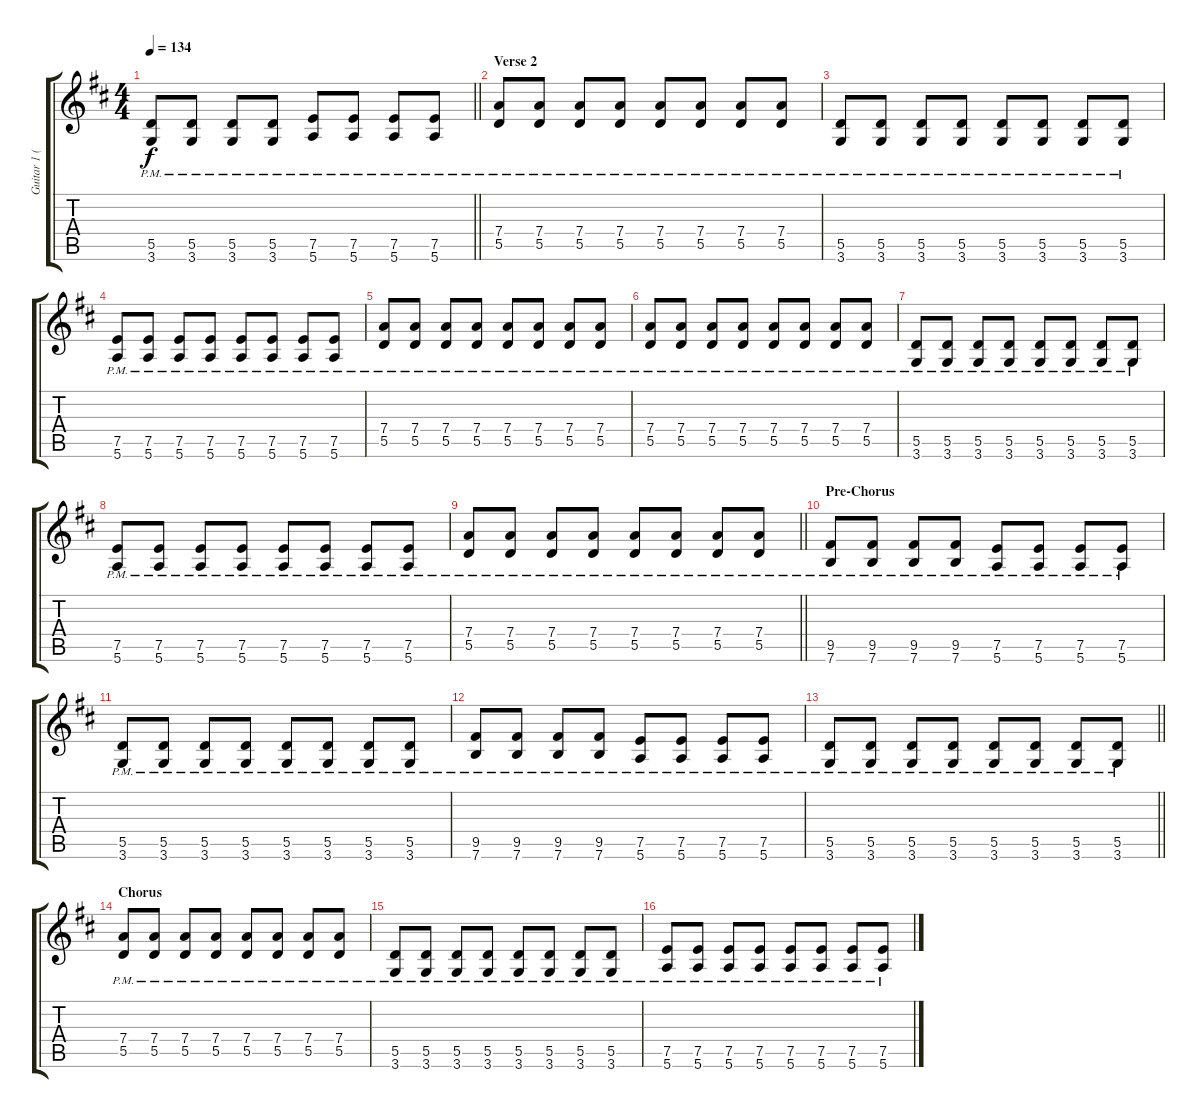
\track ("Guitar 1 (Rhythm)" "Guitar 1 (") {instrument distortionguitar}
\staff {score tabs}
\tuning (E4 B3 G3 D3 A2 E2) {hide}
\ts (4 4)
\tempo 134
\clef g2
\barLineRight lightlight
\ks d
(5.5{pm} 3.6{pm}).8{dy f} (5.5{pm} 3.6{pm}).8 (5.5{pm} 3.6{pm}).8 (5.5{pm} 3.6{pm}).8 (7.5{pm} 5.6{pm}).8 (7.5{pm} 5.6{pm}).8 (7.5{pm} 5.6{pm}).8 (7.5{pm} 5.6{pm}).8 |
\section ("" "Verse 2")
(7.4{pm} 5.5{pm}).8 (7.4{pm} 5.5{pm}).8 (7.4{pm} 5.5{pm}).8 (7.4{pm} 5.5{pm}).8 (7.4{pm} 5.5{pm}).8 (7.4{pm} 5.5{pm}).8 (7.4{pm} 5.5{pm}).8 (7.4{pm} 5.5{pm}).8 |
(5.5{pm} 3.6{pm}).8 (5.5{pm} 3.6{pm}).8 (5.5{pm} 3.6{pm}).8 (5.5{pm} 3.6{pm}).8 (5.5{pm} 3.6{pm}).8 (5.5{pm} 3.6{pm}).8 (5.5{pm} 3.6{pm}).8 (5.5{pm} 3.6{pm}).8 |
(7.5{pm} 5.6{pm}).8 (7.5{pm} 5.6{pm}).8 (7.5{pm} 5.6{pm}).8 (7.5{pm} 5.6{pm}).8 (7.5{pm} 5.6{pm}).8 (7.5{pm} 5.6{pm}).8 (7.5{pm} 5.6{pm}).8 (7.5{pm} 5.6{pm}).8 |
(7.4{pm} 5.5{pm}).8 (7.4{pm} 5.5{pm}).8 (7.4{pm} 5.5{pm}).8 (7.4{pm} 5.5{pm}).8 (7.4{pm} 5.5{pm}).8 (7.4{pm} 5.5{pm}).8 (7.4{pm} 5.5{pm}).8 (7.4{pm} 5.5{pm}).8 |
(7.4{pm} 5.5{pm}).8 (7.4{pm} 5.5{pm}).8 (7.4{pm} 5.5{pm}).8 (7.4{pm} 5.5{pm}).8 (7.4{pm} 5.5{pm}).8 (7.4{pm} 5.5{pm}).8 (7.4{pm} 5.5{pm}).8 (7.4{pm} 5.5{pm}).8 |
(5.5{pm} 3.6{pm}).8 (5.5{pm} 3.6{pm}).8 (5.5{pm} 3.6{pm}).8 (5.5{pm} 3.6{pm}).8 (5.5{pm} 3.6{pm}).8 (5.5{pm} 3.6{pm}).8 (5.5{pm} 3.6{pm}).8 (5.5{pm} 3.6{pm}).8 |
(7.5{pm} 5.6{pm}).8 (7.5{pm} 5.6{pm}).8 (7.5{pm} 5.6{pm}).8 (7.5{pm} 5.6{pm}).8 (7.5{pm} 5.6{pm}).8 (7.5{pm} 5.6{pm}).8 (7.5{pm} 5.6{pm}).8 (7.5{pm} 5.6{pm}).8 |
\barLineRight lightlight
(7.4{pm} 5.5{pm}).8 (7.4{pm} 5.5{pm}).8 (7.4{pm} 5.5{pm}).8 (7.4{pm} 5.5{pm}).8 (7.4{pm} 5.5{pm}).8 (7.4{pm} 5.5{pm}).8 (7.4{pm} 5.5{pm}).8 (7.4{pm} 5.5{pm}).8 |
\section ("" "Pre-Chorus")
(9.5{pm} 7.6{pm}).8 (9.5{pm} 7.6{pm}).8 (9.5{pm} 7.6{pm}).8 (9.5{pm} 7.6{pm}).8 (7.5{pm} 5.6{pm}).8 (7.5{pm} 5.6{pm}).8 (7.5{pm} 5.6{pm}).8 (7.5{pm} 5.6{pm}).8 |
(5.5{pm} 3.6{pm}).8 (5.5{pm} 3.6{pm}).8 (5.5{pm} 3.6{pm}).8 (5.5{pm} 3.6{pm}).8 (5.5{pm} 3.6{pm}).8 (5.5{pm} 3.6{pm}).8 (5.5{pm} 3.6{pm}).8 (5.5{pm} 3.6{pm}).8 |
(9.5{pm} 7.6{pm}).8 (9.5{pm} 7.6{pm}).8 (9.5{pm} 7.6{pm}).8 (9.5{pm} 7.6{pm}).8 (7.5{pm} 5.6{pm}).8 (7.5{pm} 5.6{pm}).8 (7.5{pm} 5.6{pm}).8 (7.5{pm} 5.6{pm}).8 |
\barLineRight lightlight
(5.5{pm} 3.6{pm}).8 (5.5{pm} 3.6{pm}).8 (5.5{pm} 3.6{pm}).8 (5.5{pm} 3.6{pm}).8 (5.5{pm} 3.6{pm}).8 (5.5{pm} 3.6{pm}).8 (5.5{pm} 3.6{pm}).8 (5.5{pm} 3.6{pm}).8 |
\section ("" "Chorus")
(7.4{pm} 5.5{pm}).8 (7.4{pm} 5.5{pm}).8 (7.4{pm} 5.5{pm}).8 (7.4{pm} 5.5{pm}).8 (7.4{pm} 5.5{pm}).8 (7.4{pm} 5.5{pm}).8 (7.4{pm} 5.5{pm}).8 (7.4{pm} 5.5{pm}).8 |
(5.5{pm} 3.6{pm}).8 (5.5{pm} 3.6{pm}).8 (5.5{pm} 3.6{pm}).8 (5.5{pm} 3.6{pm}).8 (5.5{pm} 3.6{pm}).8 (5.5{pm} 3.6{pm}).8 (5.5{pm} 3.6{pm}).8 (5.5{pm} 3.6{pm}).8 |
(7.5{pm} 5.6{pm}).8 (7.5{pm} 5.6{pm}).8 (7.5{pm} 5.6{pm}).8 (7.5{pm} 5.6{pm}).8 (7.5{pm} 5.6{pm}).8 (7.5{pm} 5.6{pm}).8 (7.5{pm} 5.6{pm}).8 (7.5{pm} 5.6{pm}).8
